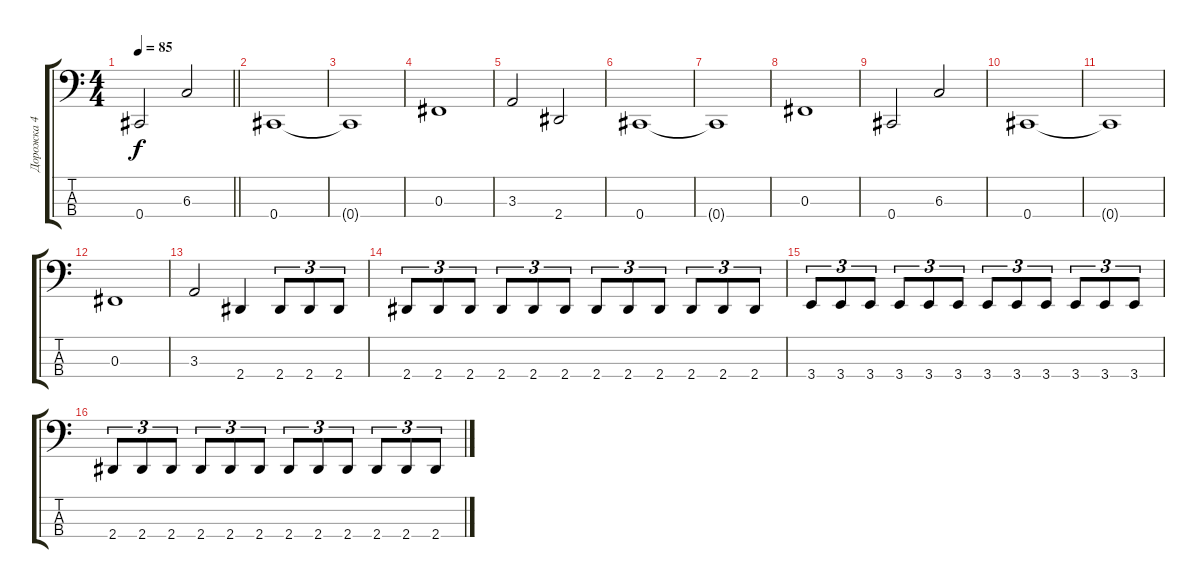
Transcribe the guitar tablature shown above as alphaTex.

\track ("Дорожка 4" "Дорожка 4") {instrument electricbassfinger}
\staff {score tabs}
\tuning (E2 B1 Gb1 Db1) {hide}
\ts (4 4)
\tempo 85
\clef f4
\barLineRight lightlight
\ks c
0.4.2{dy f} 6.3.2 |
0.4.1 |
0.4{t}.1 |
0.3.1 |
3.3.2 2.4.2 |
0.4.1 |
0.4{t}.1 |
0.3.1 |
0.4.2 6.3.2 |
0.4.1 |
0.4{t}.1 |
0.3.1 |
3.3.2 2.4.4 2.4.8{tu (3 2)} 2.4.8{tu (3 2)} 2.4.8{tu (3 2)} |
2.4.8{tu (3 2)} 2.4.8{tu (3 2)} 2.4.8{tu (3 2)} 2.4.8{tu (3 2)} 2.4.8{tu (3 2)} 2.4.8{tu (3 2)} 2.4.8{tu (3 2)} 2.4.8{tu (3 2)} 2.4.8{tu (3 2)} 2.4.8{tu (3 2)} 2.4.8{tu (3 2)} 2.4.8{tu (3 2)} |
3.4.8{tu (3 2)} 3.4.8{tu (3 2)} 3.4.8{tu (3 2)} 3.4.8{tu (3 2)} 3.4.8{tu (3 2)} 3.4.8{tu (3 2)} 3.4.8{tu (3 2)} 3.4.8{tu (3 2)} 3.4.8{tu (3 2)} 3.4.8{tu (3 2)} 3.4.8{tu (3 2)} 3.4.8{tu (3 2)} |
2.4.8{tu (3 2)} 2.4.8{tu (3 2)} 2.4.8{tu (3 2)} 2.4.8{tu (3 2)} 2.4.8{tu (3 2)} 2.4.8{tu (3 2)} 2.4.8{tu (3 2)} 2.4.8{tu (3 2)} 2.4.8{tu (3 2)} 2.4.8{tu (3 2)} 2.4.8{tu (3 2)} 2.4.8{tu (3 2)}
